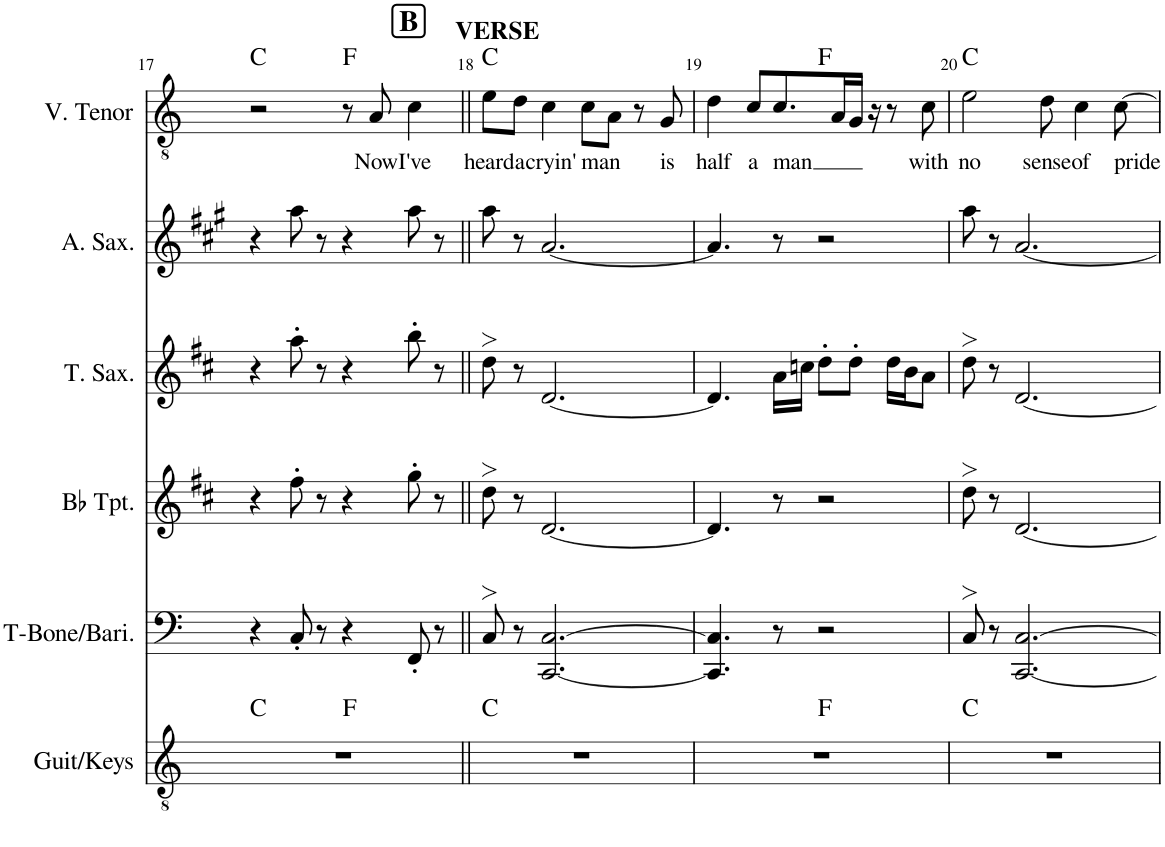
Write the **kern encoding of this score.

**kern	**harte	**kern	**kern	**kern	**kern	**kern	**text	**harte
*part6	*part6	*part5	*part4	*part3	*part2	*part1	*part1	*part1
*staff6	*	*staff5	*staff4	*staff3	*staff2	*staff1	*staff1	*
*I"Guit/Keys	*	*I"T-Bone/Bari	*I"Bb Trumpet	*I"Tenor Sax	*I"Alto Saxophone	*I"V. Tenor	*	*
*I'Guit/Keys	*	*I'T-Bone/Bari.	*I'Bb Tpt.	*I'T. Sax.	*I'A. Sax.	*I'V. Tenor	*	*
!!LO:PB:g=z
*clefGv2	*	*clefF4	*clefG2	*clefG2	*clefG2	*clefGv2	*	*
*	*	*	*Trd1c2	*Trd8c14	*Trd5c9	*	*	*
*k[]	*	*k[]	*k[f#c#]	*k[f#c#]	*k[f#c#g#]	*k[]	*	*
*M4/4	*	*M4/4	*M4/4	*M4/4	*M4/4	*M4/4	*	*
=17	=17	=17	=17	=17	=17	=17	=17	=17
*^	*	*	*	*	*	*	*	*
1r	2ryy	C:maj	4r	4r	4r	4r	2r	.	C:maj
.	.	.	8C'/	8ff#'\	8aa'\	8aa\	.	.	.
.	.	.	8r	8r	8r	8r	.	.	.
.	2ryy	F:maj	4r	4r	4r	4r	8r	.	F:maj
!	!	!	!	!	!	!	!	!LO:LY:b	!
.	.	.	.	.	.	.	8A/	Now	.
!	!	!	!	!	!	!	!	!LO:LY:b	!
.	.	.	8FF'/	8gg'\	8bb'\	8aa\	4c\	I've	.
.	.	.	8r	8r	8r	8r	.	.	.
!!LO:REH:place=s1:a:B:cj:fs=14:t=B
=18||	=18||	=18||	=18||	=18||	=18||	=18||	=18||	=18||	=18||
!	!	!	!	!	!	!	!	!LO:LY:b	!
*v	*v	*	*	*	*	*	*	*	*
1r	C:maj	8C>/	8dd>\	8dd>\	8aa\	8e\L	heard	C:maj
!	!	!	!	!	!	!LO:TX:a:B:t=VERSE	!	!
!	!	!	!	!	!	!	!LO:LY:b	!
.	.	8r	8r	8r	8r	8d\J	a	.
!	!	!	!	!	!	!	!LO:LY:b	!
.	.	[2.CC/ [2.C/	[2.d/	[2.d/	[2.a/	4c\	cryin'	.
!	!	!	!	!	!	!	!LO:LY:b	!
.	.	.	.	.	.	8c\L	man	.
.	.	.	.	.	.	8A\J	.	.
.	.	.	.	.	.	8r	.	.
!	!	!	!	!	!	!	!LO:LY:b	!
.	.	.	.	.	.	8G/	is	.
=19	=19	=19	=19	=19	=19	=19	=19	=19
!	!	!	!	!	!	!	!LO:LY:b	!
*^	*	*	*	*	*	*^	*	*
1r	2ryy	.	4.CC/] 4.C/]	4.d/]	4.d/]	4.a/]	4d\	2ryy	half	.
!	!	!	!	!	!	!	!	!	!LO:LY:b	!
.	.	.	.	.	.	.	8c/L	.	a	.
!	!	!	!	!	!	!	!	!	!LO:LY:b	!
.	.	.	8r	8r	16a\LL	8r	8.c/	.	man	.
.	.	.	.	.	16ccn\JJ	.	.	.	.	.
.	2ryy	F:maj	2r	2r	8dd'\L	2r	.	2ryy	.	F:maj
.	.	.	.	.	.	.	16A/L	.	.	.
.	.	.	.	.	8dd'\J	.	16G/JJ	.	.	.
.	.	.	.	.	.	.	16r	.	.	.
.	.	.	.	.	16dd\LL	.	8r	.	.	.
.	.	.	.	.	16b\J	.	.	.	.	.
!	!	!	!	!	!	!	!	!	!LO:LY:b	!
.	.	.	.	.	8a\J	.	8c\	.	with	.
=20	=20	=20	=20	=20	=20	=20	=20	=20	=20	=20
!	!	!	!	!	!	!	!	!	!LO:LY:b	!
*v	*v	*	*	*	*	*	*v	*v	*	*
1r	C:maj	8C>/	8dd>\	8dd>\	8aa\	2e\	no	C:maj
.	.	8r	8r	8r	8r	.	.	.
.	.	[2.CC/ [2.C/	[2.d/	[2.d/	[2.a/	.	.	.
!	!	!	!	!	!	!	!LO:LY:b	!
.	.	.	.	.	.	8d\	sense	.
!	!	!	!	!	!	!	!LO:LY:b	!
.	.	.	.	.	.	4c\	of	.
!	!	!	!	!	!	!	!LO:LY:b	!
.	.	.	.	.	.	[8c\	pride	.
=	=	=	=	=	=	=	=	=
*-	*-	*-	*-	*-	*-	*-	*-	*-
